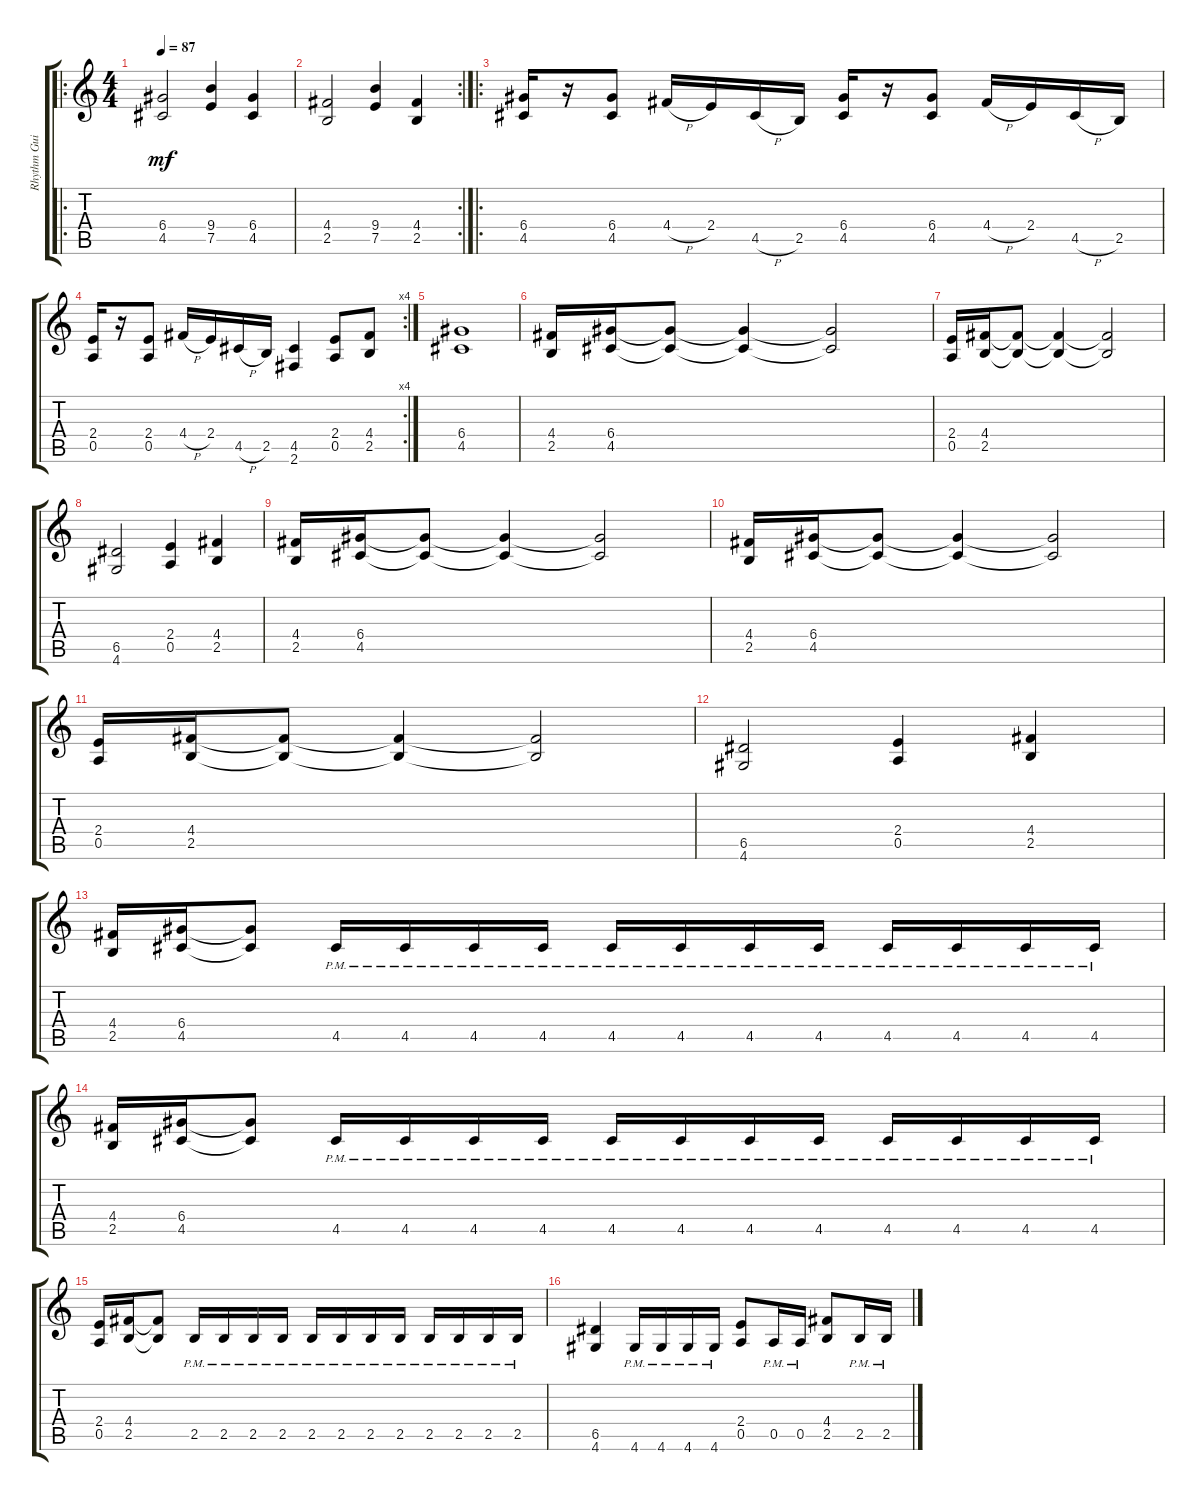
\track ("Rhythm Guitar" "Rhythm Gui") {instrument distortionguitar}
\staff {score tabs}
\tuning (E4 B3 G3 D3 A2 E2) {hide}
\ro
\ts (4 4)
\tempo 87
\clef g2
\ks c
(6.4 4.5).2{dy mf} (9.4 7.5).4 (6.4 4.5).4 |
\rc 2
(4.4 2.5).2 (9.4 7.5).4 (4.4 2.5).4 |
\ro
(6.4 4.5).16 r.16 (6.4 4.5).8 4.4{h}.16 2.4.16 4.5{h}.16 2.5.16 (6.4 4.5).16 r.16 (6.4 4.5).8 4.4{h}.16 2.4.16 4.5{h}.16 2.5.16 |
\rc 4
(2.4 0.5).16 r.16 (2.4 0.5).8 4.4{h}.16 2.4.16 4.5{h}.16 2.5.16 (4.5 2.6).4 (2.4 0.5).8 (4.4 2.5).8 |
(6.4 4.5).1 |
(4.4 2.5).16 (6.4 4.5).16 (6.4{t} 4.5{t}).8 (6.4{t} 4.5{t}).4 (6.4{t} 4.5{t}).2 |
(2.4 0.5).16 (4.4 2.5).16 (4.4{t} 2.5{t}).8 (4.4{t} 2.5{t}).4 (4.4{t} 2.5{t}).2 |
(6.5 4.6).2 (2.4 0.5).4 (4.4 2.5).4 |
(4.4 2.5).16 (6.4 4.5).16 (6.4{t} 4.5{t}).8 (6.4{t} 4.5{t}).4 (6.4{t} 4.5{t}).2 |
(4.4 2.5).16 (6.4 4.5).16 (6.4{t} 4.5{t}).8 (6.4{t} 4.5{t}).4 (6.4{t} 4.5{t}).2 |
(2.4 0.5).16 (4.4 2.5).16 (4.4{t} 2.5{t}).8 (4.4{t} 2.5{t}).4 (4.4{t} 2.5{t}).2 |
(6.5 4.6).2 (2.4 0.5).4 (4.4 2.5).4 |
(4.4 2.5).16 (6.4 4.5).16 (6.4{t} 4.5{t}).8 4.5{pm}.16 4.5{pm}.16 4.5{pm}.16 4.5{pm}.16 4.5{pm}.16 4.5{pm}.16 4.5{pm}.16 4.5{pm}.16 4.5{pm}.16 4.5{pm}.16 4.5{pm}.16 4.5{pm}.16 |
(4.4 2.5).16 (6.4 4.5).16 (6.4{t} 4.5{t}).8 4.5{pm}.16 4.5{pm}.16 4.5{pm}.16 4.5{pm}.16 4.5{pm}.16 4.5{pm}.16 4.5{pm}.16 4.5{pm}.16 4.5{pm}.16 4.5{pm}.16 4.5{pm}.16 4.5{pm}.16 |
(2.4 0.5).16 (4.4 2.5).16 (4.4{t} 2.5{t}).8 2.5{pm}.16 2.5{pm}.16 2.5{pm}.16 2.5{pm}.16 2.5{pm}.16 2.5{pm}.16 2.5{pm}.16 2.5{pm}.16 2.5{pm}.16 2.5{pm}.16 2.5{pm}.16 2.5{pm}.16 |
(6.5 4.6).4 4.6{pm}.16 4.6{pm}.16 4.6{pm}.16 4.6{pm}.16 (2.4 0.5).8 0.5{pm}.16 0.5{pm}.16 (4.4 2.5).8 2.5{pm}.16 2.5{pm}.16
